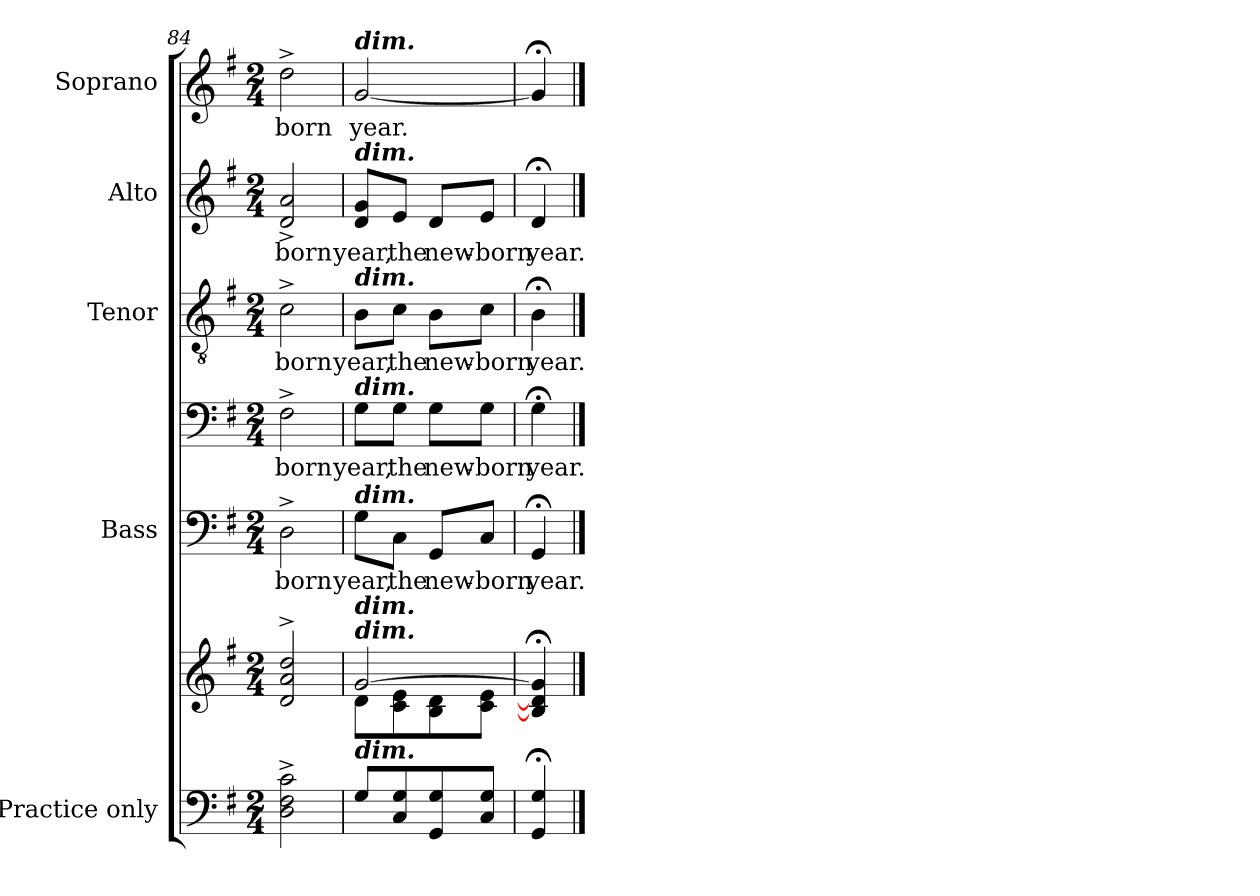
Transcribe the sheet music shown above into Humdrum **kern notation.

**kern	**kern	**kern	**text	**kern	**text	**kern	**text	**kern	**text	**kern	**text
*part5	*part5	*part4	*part4	*part4	*part4	*part3	*part3	*part2	*part2	*part1	*part1
*staff7	*staff6	*staff5	*staff5	*staff4	*staff4	*staff3	*staff3	*staff2	*staff2	*staff1	*staff1
*I"Practice only	*	*I"Bass	*	*	*	*I"Tenor	*	*I"Alto	*	*I"Soprano	*
*	*	*I'B	*	*	*	*I'T	*	*I'A	*	*I'S	*
*clefF4	*clefG2	*clefF4	*	*clefF4	*	*clefGv2	*	*clefG2	*	*clefG2	*
*k[f#]	*k[f#]	*k[f#]	*	*k[f#]	*	*k[f#]	*	*k[f#]	*	*k[f#]	*
*G:	*G:	*G:	*	*G:	*	*G:	*	*G:	*	*G:	*
*M2/4	*M2/4	*M2/4	*	*M2/4	*	*M2/4	*	*M2/4	*	*M2/4	*
=84	=84	=84	=84	=84	=84	=84	=84	=84	=84	=84	=84
*	*^	*	*	*	*	*	*	*	*	*	*
!	!	!	!	!LO:LY:b	!	!LO:LY:b	!	!LO:LY:b	!	!LO:LY:b	!	!LO:LY:b
2D^ 2F#^ 2c^	2d/^ 2a/^ 2dd/^	2ryy	2D^	born	2F#^	-born	2c^	-born	2d^ 2a^	-born	2dd^	-born
=85	=85	=85	=85	=85	=85	=85	=85	=85	=85	=85	=85	=85
!	!	!	!	!	!	!	!	!	!	!	!LO:TX:a:Bi:t=dim.	!
!	!	!	!	!	!	!	!	!	!LO:TX:a:Bi:t=dim.	!	!	!
!	!	!	!	!	!	!	!LO:TX:a:Bi:t=dim.	!	!	!	!	!
!	!	!	!	!	!LO:TX:a:Bi:t=dim.	!	!	!	!	!	!	!
!	!	!	!LO:TX:a:Bi:t=dim.	!	!	!	!	!	!	!	!	!
!	!LO:TX:a:Bi:t=dim.	!	!	!	!	!	!	!	!	!	!	!
!	!LO:TX:a:Bi:t=dim.	!	!	!	!	!	!	!	!	!	!	!
!LO:TX:a:Bi:t=dim.	!	!	!	!	!	!	!	!	!	!	!	!
!	!	!	!	!LO:LY:b	!	!LO:LY:b	!	!LO:LY:b	!	!LO:LY:b	!	!LO:LY:b
8GL	[2g/	8d\L	8G\L	year,	8G\L	year,	8B\L	year,	8d/ 8g/L	year,	[2g	year.
!	!	!	!	!LO:LY:b	!	!LO:LY:b	!	!LO:LY:b	!	!LO:LY:b	!	!
8C 8G	.	8c\ 8e\	8C\J	the	8G\J	the	8c\J	the	8e/J	the	.	.
!	!	!	!	!LO:LY:b	!	!LO:LY:b	!	!LO:LY:b	!	!LO:LY:b	!	!
8GG 8G	.	8B\ 8d\	8GG/L	new-	8G\L	new-	8B\L	new-	8d/L	new-	.	.
!	!	!	!	!LO:LY:b	!	!LO:LY:b	!	!LO:LY:b	!	!LO:LY:b	!	!
8C 8GJ	.	8c\ 8e\J	8C/J	-born	8G\J	-born	8c\J	-born	8e/J	-born	.	.
=86	=86	=86	=86	=86	=86	=86	=86	=86	=86	=86	=86	=86
!	!	!	!	!LO:LY:b	!	!LO:LY:b	!	!LO:LY:b	!	!LO:LY:b	!	!
4GG;< 4G;<	4B/];< 4d/];< 4g/];<	4ryy	4GG;<	year.	4G;<	year.	4B;<	year.	4d;<	year.	4g;<]	.
*	*v	*v	*	*	*	*	*	*	*	*	*	*
==	==	==	==	==	==	==	==	==	==	==	==
*-	*-	*-	*-	*-	*-	*-	*-	*-	*-	*-	*-
